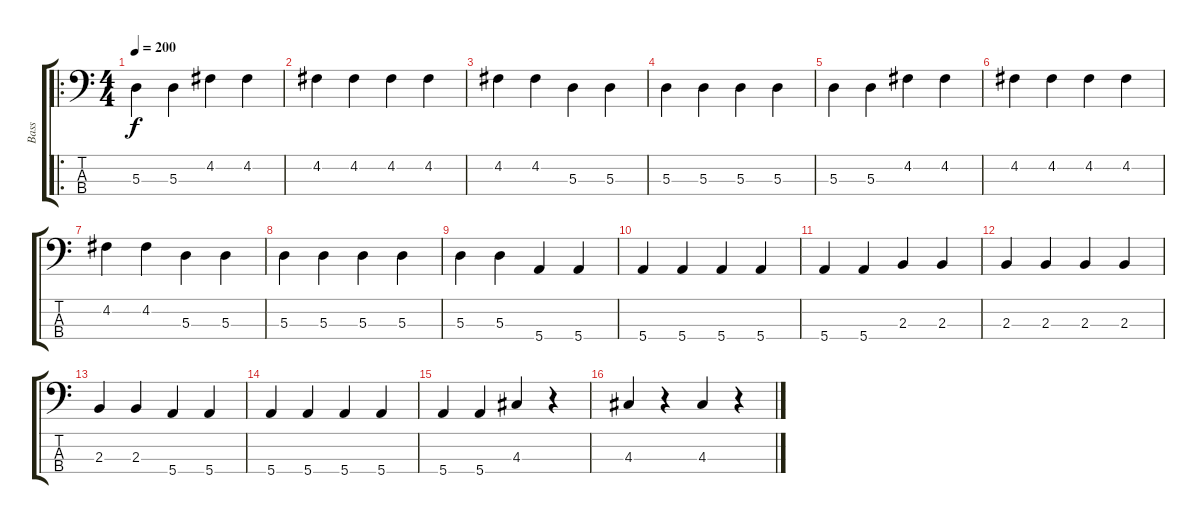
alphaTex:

\track ("Bass" "Bass") {instrument electricbassfinger}
\staff {score tabs}
\tuning (G2 D2 A1 E1) {hide}
\ro
\ts (4 4)
\tempo 200
\clef f4
\ks c
5.3.4{dy f} 5.3.4 4.2.4 4.2.4 |
4.2.4 4.2.4 4.2.4 4.2.4 |
4.2.4 4.2.4 5.3.4 5.3.4 |
5.3.4 5.3.4 5.3.4 5.3.4 |
5.3.4 5.3.4 4.2.4 4.2.4 |
4.2.4 4.2.4 4.2.4 4.2.4 |
4.2.4 4.2.4 5.3.4 5.3.4 |
5.3.4 5.3.4 5.3.4 5.3.4 |
5.3.4 5.3.4 5.4.4 5.4.4 |
5.4.4 5.4.4 5.4.4 5.4.4 |
5.4.4 5.4.4 2.3.4 2.3.4 |
2.3.4 2.3.4 2.3.4 2.3.4 |
2.3.4 2.3.4 5.4.4 5.4.4 |
5.4.4 5.4.4 5.4.4 5.4.4 |
5.4.4 5.4.4 4.3.4 r.4 |
4.3.4 r.4 4.3.4 r.4
